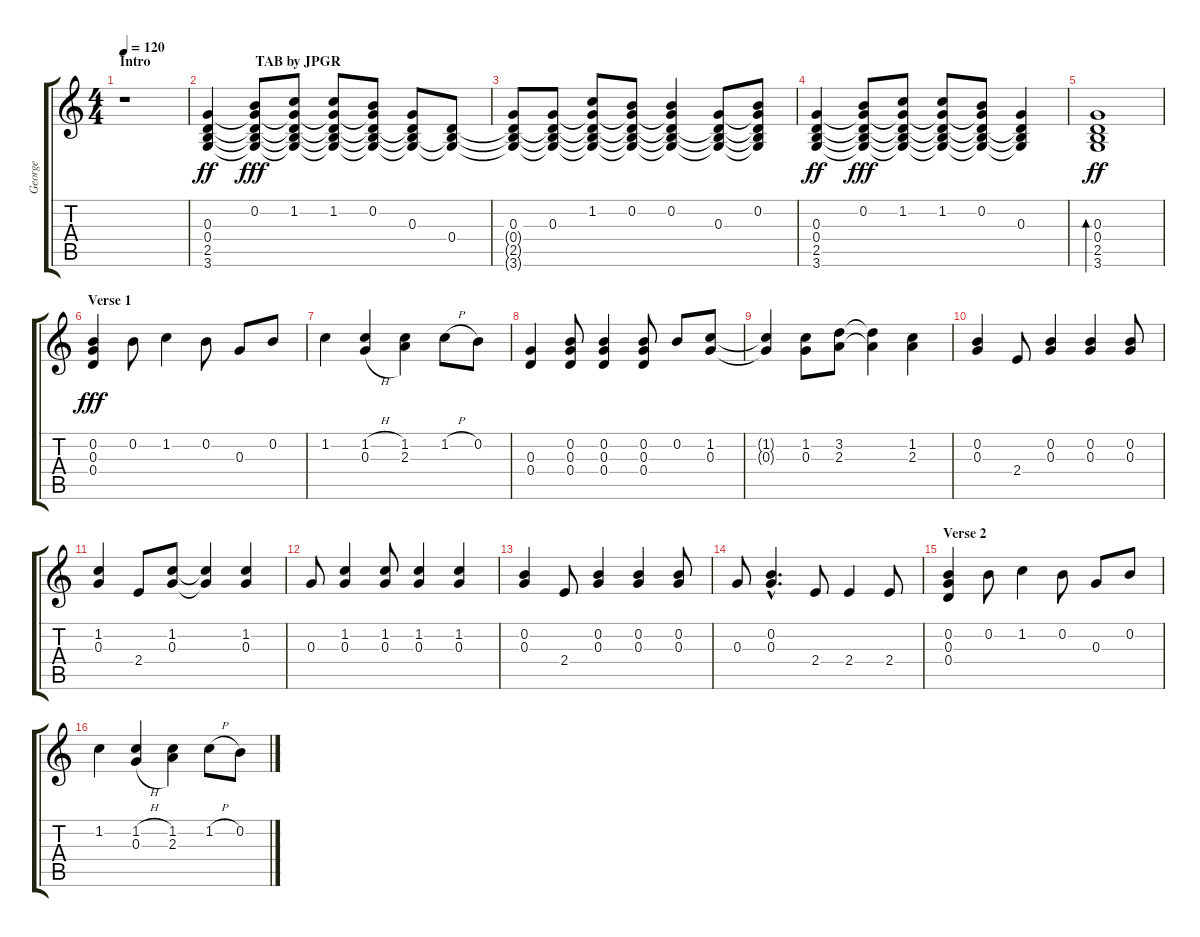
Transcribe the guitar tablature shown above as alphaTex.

\track ("George" "George") {instrument overdrivenguitar}
\staff {score tabs}
\tuning (E4 B3 G3 D3 A2 E2) {hide}
\ts (4 4)
\section ("" "Intro                              TAB by JPGR")
\tempo 120
\clef g2
\ks c
r.1{dy ff instrument overdrivenguitar} |
(0.3 0.4 2.5 3.6).4 (0.2 0.3{t} 0.4{t} 2.5{t} 3.6{t}).8{dy fff} (1.2 0.3{t} 0.4{t} 2.5{t} 3.6{t}).8 (1.2 0.3{t} 0.4{t} 2.5{t} 3.6{t}).8 (0.2 0.3{t} 0.4{t} 2.5{t} 3.6{t}).8 (0.3 0.4{t} 2.5{t} 3.6{t}).8 (0.4 2.5{t} 3.6{t}).8 |
(0.3 0.4{t} 2.5{t} 3.6{t}).8 (0.3 0.4{t} 2.5{t} 3.6{t}).8 (1.2 0.3{t} 0.4{t} 2.5{t} 3.6{t}).8 (0.2 0.3{t} 0.4{t} 2.5{t} 3.6{t}).8 (0.2 0.3{t} 0.4{t} 2.5{t} 3.6{t}).4 (0.3 0.4{t} 2.5{t} 3.6{t}).8 (0.2 0.3{t} 0.4{t} 2.5{t} 3.6{t}).8 |
(0.3 0.4 2.5 3.6).4{dy ff} (0.2 0.3{t} 0.4{t} 2.5{t} 3.6{t}).8{dy fff} (1.2 0.3{t} 0.4{t} 2.5{t} 3.6{t}).8 (1.2 0.3{t} 0.4{t} 2.5{t} 3.6{t}).8 (0.2 0.3{t} 0.4{t} 2.5{t} 3.6{t}).8 (0.3 0.4{t} 2.5{t} 3.6{t}).4 |
(0.3 0.4 2.5 3.6).1{bd 60 dy ff} |
\section ("" "Verse 1")
(0.2 0.3 0.4).4{dy fff} 0.2.8 1.2.4 0.2.8 0.3.8 0.2.8 |
1.2.4 (1.2{h} 0.3{h}).4 (1.2 2.3).4 1.2{h}.8 0.2.8 |
(0.3 0.4).4 (0.2 0.3 0.4).8 (0.2 0.3 0.4).4 (0.2 0.3 0.4).8 0.2.8 (1.2 0.3).8 |
(1.2{t} 0.3{t}).4 (1.2 0.3).8 (3.2 2.3).8 (3.2{t} 2.3{t}).4 (1.2 2.3).4 |
(0.2 0.3).4 2.4.8 (0.2 0.3).4 (0.2 0.3).4 (0.2 0.3).8 |
(1.2 0.3).4 2.4.8 (1.2 0.3).8 (1.2{t} 0.3{t}).4 (1.2 0.3).4 |
0.3.8 (1.2 0.3).4 (1.2 0.3).8 (1.2 0.3).4 (1.2 0.3).4 |
(0.2 0.3).4 2.4.8 (0.2 0.3).4 (0.2 0.3).4 (0.2 0.3).8 |
0.3.8 (0.2{hac} 0.3{hac}).4{d} 2.4.8 2.4.4 2.4.8 |
\section ("" "Verse 2")
(0.2 0.3 0.4).4 0.2.8 1.2.4 0.2.8 0.3.8 0.2.8 |
1.2.4 (1.2{h} 0.3{h}).4 (1.2 2.3).4 1.2{h}.8 0.2.8
